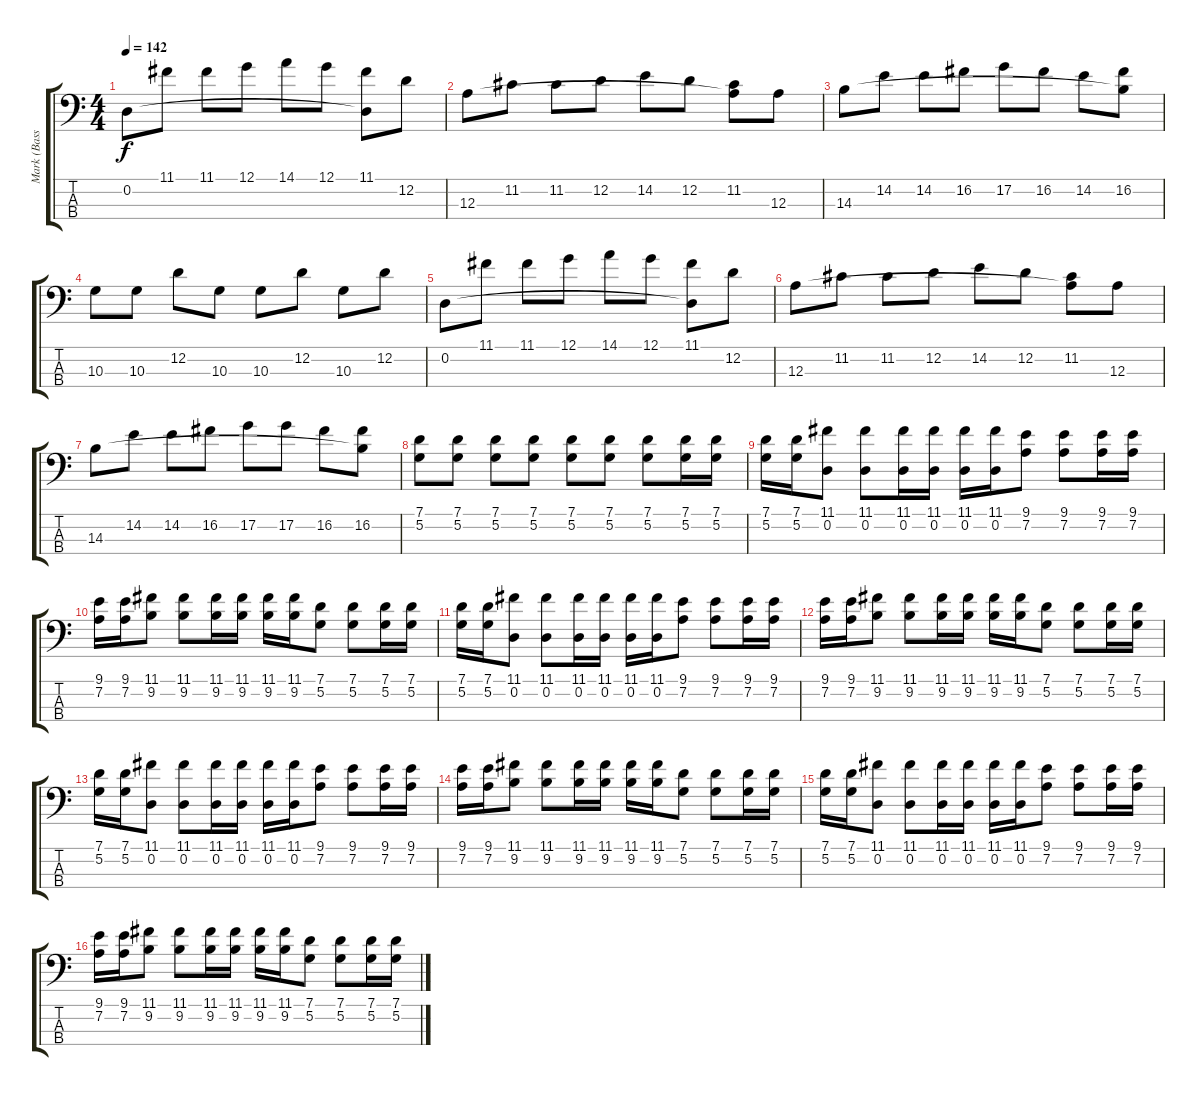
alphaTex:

\track ("Mark (Bass)" "Mark (Bass") {instrument electricbasspick}
\staff {score tabs}
\tuning (G2 D2 A1 E1) {hide}
\ts (4 4)
\tempo 142
\clef f4
\ks c
0.2.8{dy f} 11.1.8 11.1.8 12.1.8 14.1.8 12.1.8 (11.1 0.2{t}).8 12.2.8 |
12.3.8 11.2.8 11.2.8 12.2.8 14.2.8 12.2.8 (11.2 12.3{t}).8 12.3.8 |
14.3.8 14.2.8 14.2.8 16.2.8 17.2.8 16.2.8 14.2.8 (16.2 14.3{t}).8 |
10.3.8 10.3.8 12.2.8 10.3.8 10.3.8 12.2.8 10.3.8 12.2.8 |
0.2.8 11.1.8 11.1.8 12.1.8 14.1.8 12.1.8 (11.1 0.2{t}).8 12.2.8 |
12.3.8 11.2.8 11.2.8 12.2.8 14.2.8 12.2.8 (11.2 12.3{t}).8 12.3.8 |
14.3.8 14.2.8 14.2.8 16.2.8 17.2.8 17.2.8 16.2.8 (16.2 14.3{t}).8 |
(7.1 5.2).8 (7.1 5.2).8 (7.1 5.2).8 (7.1 5.2).8 (7.1 5.2).8 (7.1 5.2).8 (7.1 5.2).8 (7.1 5.2).16 (7.1 5.2).16 |
(7.1 5.2).16 (7.1 5.2).16 (11.1 0.2).8 (11.1 0.2).8 (11.1 0.2).16 (11.1 0.2).16 (11.1 0.2).16 (11.1 0.2).16 (9.1 7.2).8 (9.1 7.2).8 (9.1 7.2).16 (9.1 7.2).16 |
(9.1 7.2).16 (9.1 7.2).16 (11.1 9.2).8 (11.1 9.2).8 (11.1 9.2).16 (11.1 9.2).16 (11.1 9.2).16 (11.1 9.2).16 (7.1 5.2).8 (7.1 5.2).8 (7.1 5.2).16 (7.1 5.2).16 |
(7.1 5.2).16 (7.1 5.2).16 (11.1 0.2).8 (11.1 0.2).8 (11.1 0.2).16 (11.1 0.2).16 (11.1 0.2).16 (11.1 0.2).16 (9.1 7.2).8 (9.1 7.2).8 (9.1 7.2).16 (9.1 7.2).16 |
(9.1 7.2).16 (9.1 7.2).16 (11.1 9.2).8 (11.1 9.2).8 (11.1 9.2).16 (11.1 9.2).16 (11.1 9.2).16 (11.1 9.2).16 (7.1 5.2).8 (7.1 5.2).8 (7.1 5.2).16 (7.1 5.2).16 |
(7.1 5.2).16 (7.1 5.2).16 (11.1 0.2).8 (11.1 0.2).8 (11.1 0.2).16 (11.1 0.2).16 (11.1 0.2).16 (11.1 0.2).16 (9.1 7.2).8 (9.1 7.2).8 (9.1 7.2).16 (9.1 7.2).16 |
(9.1 7.2).16 (9.1 7.2).16 (11.1 9.2).8 (11.1 9.2).8 (11.1 9.2).16 (11.1 9.2).16 (11.1 9.2).16 (11.1 9.2).16 (7.1 5.2).8 (7.1 5.2).8 (7.1 5.2).16 (7.1 5.2).16 |
(7.1 5.2).16 (7.1 5.2).16 (11.1 0.2).8 (11.1 0.2).8 (11.1 0.2).16 (11.1 0.2).16 (11.1 0.2).16 (11.1 0.2).16 (9.1 7.2).8 (9.1 7.2).8 (9.1 7.2).16 (9.1 7.2).16 |
(9.1 7.2).16 (9.1 7.2).16 (11.1 9.2).8 (11.1 9.2).8 (11.1 9.2).16 (11.1 9.2).16 (11.1 9.2).16 (11.1 9.2).16 (7.1 5.2).8 (7.1 5.2).8 (7.1 5.2).16 (7.1 5.2).16
